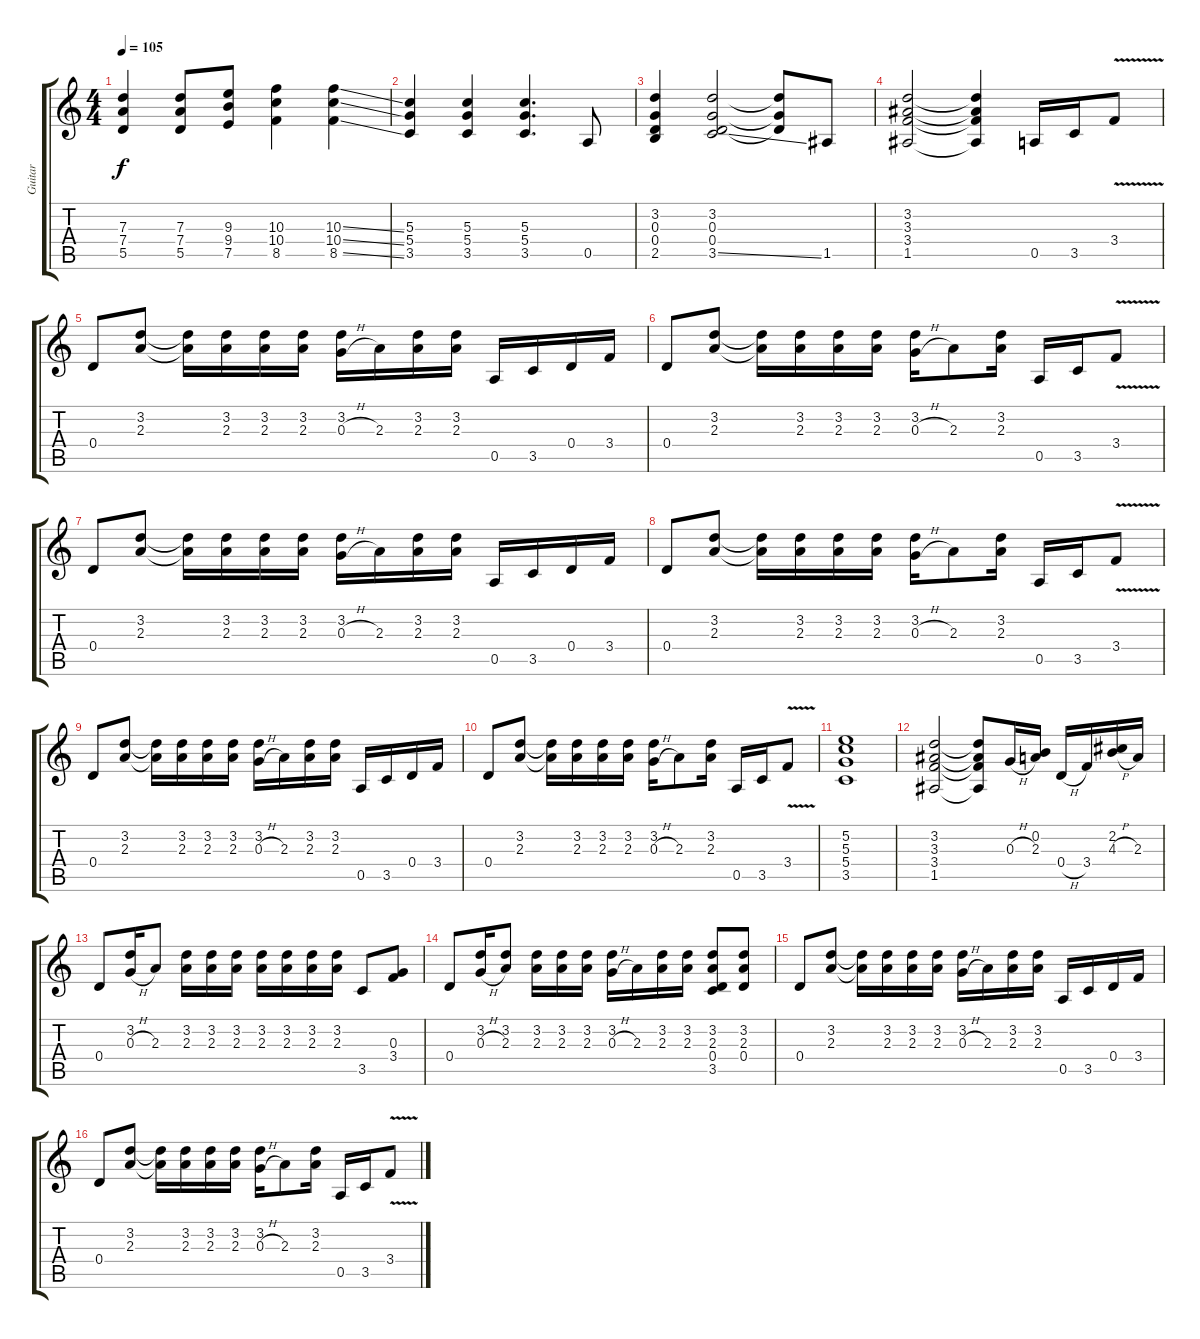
\track ("Guitar" "Guitar") {instrument electricguitarclean}
\staff {score tabs}
\tuning (E4 B3 G3 D3 A2 E2) {hide}
\ts (4 4)
\tempo 105
\clef g2
\ks c
(7.3 7.4 5.5).4{dy f} (7.3 7.4 5.5).8 (9.3 9.4 7.5).8 (10.3 10.4 8.5).4 (10.3{ss} 10.4{ss} 8.5{ss}).4 |
(5.3 5.4 3.5).4 (5.3 5.4 3.5).4 (5.3 5.4 3.5).4{d} 0.5.8 |
(3.2 0.3 0.4 2.5).4 (3.2 0.3 0.4 3.5{ss}).2 (3.2{t} 0.3{t} 0.4{t}).8 1.5.8 |
(3.2 3.3 3.4 1.5).2 (3.2{t} 3.3{t} 3.4{t} 1.5{t}).4 0.5.16{volume 12 instrument electricguitarclean} 3.5.16 3.4{v}.8 |
0.4.8 (3.2 2.3).8 (3.2{t} 2.3{t}).16 (3.2 2.3).16 (3.2 2.3).16 (3.2 2.3).16 (3.2 0.3{h}).16 2.3.16 (3.2 2.3).16 (3.2 2.3).16 0.5.16 3.5.16 0.4.16 3.4.16 |
0.4.8 (3.2 2.3).8 (3.2{t} 2.3{t}).16 (3.2 2.3).16 (3.2 2.3).16 (3.2 2.3).16 (3.2 0.3{h}).16 2.3.8 (3.2 2.3).16 0.5.16 3.5.16 3.4{v}.8 |
0.4.8 (3.2 2.3).8 (3.2{t} 2.3{t}).16 (3.2 2.3).16 (3.2 2.3).16 (3.2 2.3).16 (3.2 0.3{h}).16 2.3.16 (3.2 2.3).16 (3.2 2.3).16 0.5.16 3.5.16 0.4.16 3.4.16 |
0.4.8 (3.2 2.3).8 (3.2{t} 2.3{t}).16 (3.2 2.3).16 (3.2 2.3).16 (3.2 2.3).16 (3.2 0.3{h}).16 2.3.8 (3.2 2.3).16 0.5.16 3.5.16 3.4{v}.8 |
0.4.8 (3.2 2.3).8 (3.2{t} 2.3{t}).16 (3.2 2.3).16 (3.2 2.3).16 (3.2 2.3).16 (3.2 0.3{h}).16 2.3.16 (3.2 2.3).16 (3.2 2.3).16 0.5.16 3.5.16 0.4.16 3.4.16 |
0.4.8 (3.2 2.3).8 (3.2{t} 2.3{t}).16 (3.2 2.3).16 (3.2 2.3).16 (3.2 2.3).16 (3.2 0.3{h}).16 2.3.8 (3.2 2.3).16 0.5.16 3.5.16 3.4{v}.8 |
(5.2 5.3 5.4 3.5).1 |
(3.2 3.3 3.4 1.5).2 (3.2{t} 3.3{t} 3.4{t} 1.5{t}).8 0.3{h}.16 (0.2 2.3).16 0.4{h}.16 3.4.16 (2.2 4.3{h}).16 2.3.16 |
0.4.8 (3.2 0.3{h}).16 2.3.8 (3.2 2.3).16 (3.2 2.3).16 (3.2 2.3).16 (3.2 2.3).16 (3.2 2.3).16 (3.2 2.3).16 (3.2 2.3).16 3.5.8 (0.3 3.4).8 |
0.4.8 (3.2 0.3{h}).16 (3.2 2.3).8 (3.2 2.3).16 (3.2 2.3).16 (3.2 2.3).16 (3.2 0.3{h}).16 2.3.16 (3.2 2.3).16 (3.2 2.3).16 (3.2 2.3 0.4 3.5).8 (3.2 2.3 0.4).8 |
0.4.8 (3.2 2.3).8 (3.2{t} 2.3{t}).16 (3.2 2.3).16 (3.2 2.3).16 (3.2 2.3).16 (3.2 0.3{h}).16 2.3.16 (3.2 2.3).16 (3.2 2.3).16 0.5.16 3.5.16 0.4.16 3.4.16 |
0.4.8 (3.2 2.3).8 (3.2{t} 2.3{t}).16 (3.2 2.3).16 (3.2 2.3).16 (3.2 2.3).16 (3.2 0.3{h}).16 2.3.8 (3.2 2.3).16 0.5.16 3.5.16 3.4{v}.8
